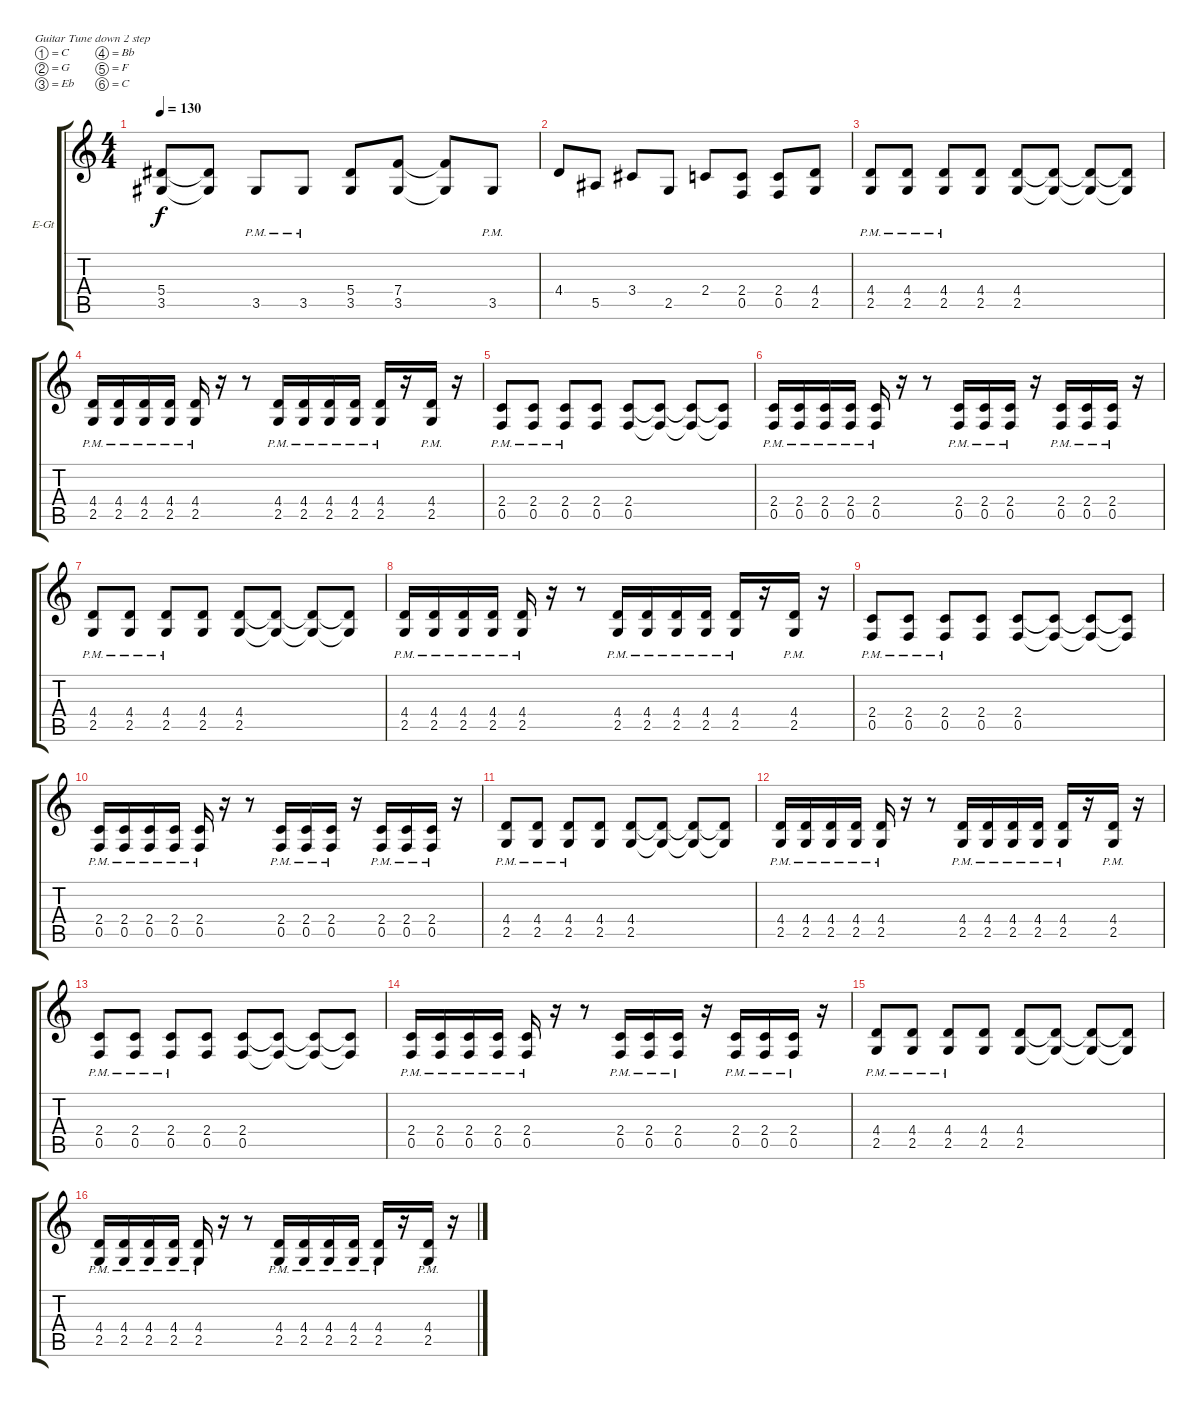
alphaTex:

\defaultSystemsLayout 4
\bracketExtendMode groupsimilarinstruments
\firstSystemTrackNameOrientation horizontal
\otherSystemsTrackNameOrientation horizontal
\track ("Ритм П" "E-Gt") {instrument distortionguitar}
\staff {score tabs}
\tuning (C4 G3 Eb3 Bb2 F2 C2)
\ts (4 4)
\tempo 130
\clef g2
\ks c
(5.4 3.5).8{dy f} (5.4{t} 3.5{t}).8 3.5{pm}.8 3.5{pm}.8 (5.4 3.5).8 (7.4 3.5).8 (7.4{t} 3.5{t}).8 3.5{pm}.8 |
4.4.8 5.5.8 3.4.8 2.5.8 2.4.8 (2.4 0.5).8 (2.4 0.5).8 (4.4 2.5).8 |
(4.4{pm} 2.5{pm}).8 (4.4{pm} 2.5{pm}).8 (4.4{pm} 2.5{pm}).8 (4.4 2.5).8 (4.4 2.5).8 (4.4{t} 2.5{t}).8 (4.4{t} 2.5{t}).8 (4.4{t} 2.5{t}).8 |
(4.4{pm} 2.5{pm}).16 (4.4{pm} 2.5{pm}).16 (4.4{pm} 2.5{pm}).16 (4.4{pm} 2.5{pm}).16 (4.4{pm} 2.5{pm}).16 r.16 r.8 (4.4{pm} 2.5{pm}).16 (4.4{pm} 2.5{pm}).16 (4.4{pm} 2.5{pm}).16 (4.4{pm} 2.5{pm}).16 (4.4{pm} 2.5{pm}).16 r.16 (4.4{pm} 2.5{pm}).16 r.16 |
(2.4{pm} 0.5{pm}).8 (2.4{pm} 0.5{pm}).8 (2.4{pm} 0.5{pm}).8 (2.4 0.5).8 (2.4 0.5).8 (2.4{t} 0.5{t}).8 (2.4{t} 0.5{t}).8 (2.4{t} 0.5{t}).8 |
(2.4{pm} 0.5{pm}).16 (2.4{pm} 0.5{pm}).16 (2.4{pm} 0.5{pm}).16 (2.4{pm} 0.5{pm}).16 (2.4{pm} 0.5{pm}).16 r.16 r.8 (2.4{pm} 0.5{pm}).16 (2.4{pm} 0.5{pm}).16 (2.4{pm} 0.5{pm}).16 r.16 (2.4{pm} 0.5{pm}).16 (2.4{pm} 0.5{pm}).16 (2.4{pm} 0.5{pm}).16 r.16 |
(4.4{pm} 2.5{pm}).8 (4.4{pm} 2.5{pm}).8 (4.4{pm} 2.5{pm}).8 (4.4 2.5).8 (4.4 2.5).8 (4.4{t} 2.5{t}).8 (4.4{t} 2.5{t}).8 (4.4{t} 2.5{t}).8 |
(4.4{pm} 2.5{pm}).16 (4.4{pm} 2.5{pm}).16 (4.4{pm} 2.5{pm}).16 (4.4{pm} 2.5{pm}).16 (4.4{pm} 2.5{pm}).16 r.16 r.8 (4.4{pm} 2.5{pm}).16 (4.4{pm} 2.5{pm}).16 (4.4{pm} 2.5{pm}).16 (4.4{pm} 2.5{pm}).16 (4.4{pm} 2.5{pm}).16 r.16 (4.4{pm} 2.5{pm}).16 r.16 |
(2.4{pm} 0.5{pm}).8 (2.4{pm} 0.5{pm}).8 (2.4{pm} 0.5{pm}).8 (2.4 0.5).8 (2.4 0.5).8 (2.4{t} 0.5{t}).8 (2.4{t} 0.5{t}).8 (2.4{t} 0.5{t}).8 |
(2.4{pm} 0.5{pm}).16 (2.4{pm} 0.5{pm}).16 (2.4{pm} 0.5{pm}).16 (2.4{pm} 0.5{pm}).16 (2.4{pm} 0.5{pm}).16 r.16 r.8 (2.4{pm} 0.5{pm}).16 (2.4{pm} 0.5{pm}).16 (2.4{pm} 0.5{pm}).16 r.16 (2.4{pm} 0.5{pm}).16 (2.4{pm} 0.5{pm}).16 (2.4{pm} 0.5{pm}).16 r.16 |
(4.4{pm} 2.5{pm}).8 (4.4{pm} 2.5{pm}).8 (4.4{pm} 2.5{pm}).8 (4.4 2.5).8 (4.4 2.5).8 (4.4{t} 2.5{t}).8 (4.4{t} 2.5{t}).8 (4.4{t} 2.5{t}).8 |
(4.4{pm} 2.5{pm}).16 (4.4{pm} 2.5{pm}).16 (4.4{pm} 2.5{pm}).16 (4.4{pm} 2.5{pm}).16 (4.4{pm} 2.5{pm}).16 r.16 r.8 (4.4{pm} 2.5{pm}).16 (4.4{pm} 2.5{pm}).16 (4.4{pm} 2.5{pm}).16 (4.4{pm} 2.5{pm}).16 (4.4{pm} 2.5{pm}).16 r.16 (4.4{pm} 2.5{pm}).16 r.16 |
(2.4{pm} 0.5{pm}).8 (2.4{pm} 0.5{pm}).8 (2.4{pm} 0.5{pm}).8 (2.4 0.5).8 (2.4 0.5).8 (2.4{t} 0.5{t}).8 (2.4{t} 0.5{t}).8 (2.4{t} 0.5{t}).8 |
(2.4{pm} 0.5{pm}).16 (2.4{pm} 0.5{pm}).16 (2.4{pm} 0.5{pm}).16 (2.4{pm} 0.5{pm}).16 (2.4{pm} 0.5{pm}).16 r.16 r.8 (2.4{pm} 0.5{pm}).16 (2.4{pm} 0.5{pm}).16 (2.4{pm} 0.5{pm}).16 r.16 (2.4{pm} 0.5{pm}).16 (2.4{pm} 0.5{pm}).16 (2.4{pm} 0.5{pm}).16 r.16 |
(4.4{pm} 2.5{pm}).8 (4.4{pm} 2.5{pm}).8 (4.4{pm} 2.5{pm}).8 (4.4 2.5).8 (4.4 2.5).8 (4.4{t} 2.5{t}).8 (4.4{t} 2.5{t}).8 (4.4{t} 2.5{t}).8 |
(4.4{pm} 2.5{pm}).16 (4.4{pm} 2.5{pm}).16 (4.4{pm} 2.5{pm}).16 (4.4{pm} 2.5{pm}).16 (4.4{pm} 2.5{pm}).16 r.16 r.8 (4.4{pm} 2.5{pm}).16 (4.4{pm} 2.5{pm}).16 (4.4{pm} 2.5{pm}).16 (4.4{pm} 2.5{pm}).16 (4.4{pm} 2.5{pm}).16 r.16 (4.4{pm} 2.5{pm}).16 r.16
